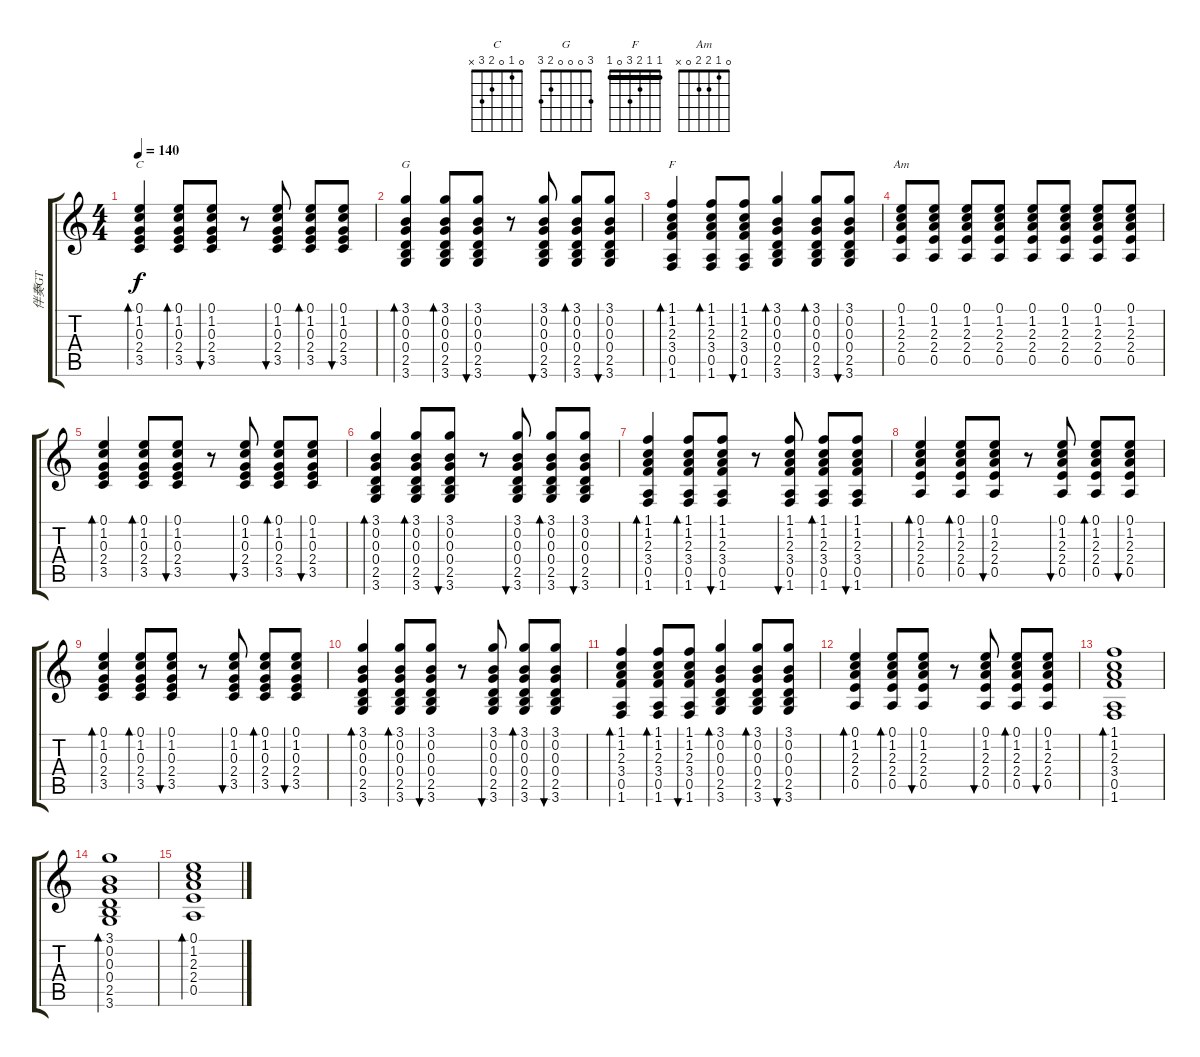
\track ("伴奏GT" "伴奏GT") {instrument acousticguitarsteel}
\staff {score tabs}
\tuning (E4 B3 G3 D3 A2 E2) {hide}
\chord ("C" 0 1 0 2 3 x)
\chord ("G" 3 0 0 0 2 3)
\chord ("F" 1 1 2 3 0 1) {barre 1}
\chord ("Am" 0 1 2 2 0 x)
\ts (4 4)
\tempo 140
\clef g2
\ks c
(0.1 1.2 0.3 2.4 3.5).4{bd 60 ch "C" dy f} (0.1 1.2 0.3 2.4 3.5).8{bd 60} (0.1 1.2 0.3 2.4 3.5).8{bu 60} r.8 (0.1 1.2 0.3 2.4 3.5).8{bu 60} (0.1 1.2 0.3 2.4 3.5).8{bd 60} (0.1 1.2 0.3 2.4 3.5).8{bu 60} |
(3.1 0.2 0.3 0.4 2.5 3.6).4{bd 60 ch "G"} (3.1 0.2 0.3 0.4 2.5 3.6).8{bd 60} (3.1 0.2 0.3 0.4 2.5 3.6).8{bu 60} r.8 (3.1 0.2 0.3 0.4 2.5 3.6).8{bu 60} (3.1 0.2 0.3 0.4 2.5 3.6).8{bd 60} (3.1 0.2 0.3 0.4 2.5 3.6).8{bu 60} |
(1.1 1.2 2.3 3.4 0.5 1.6).4{bd 60 ch "F"} (1.1 1.2 2.3 3.4 0.5 1.6).8{bd 60} (1.1 1.2 2.3 3.4 0.5 1.6).8{bu 60} (3.1 0.2 0.3 0.4 2.5 3.6).4{bd 60} (3.1 0.2 0.3 0.4 2.5 3.6).8{bd 60} (3.1 0.2 0.3 0.4 2.5 3.6).8{bu 60} |
(0.1 1.2 2.3 2.4 0.5).8{ch "Am"} (0.1 1.2 2.3 2.4 0.5).8 (0.1 1.2 2.3 2.4 0.5).8 (0.1 1.2 2.3 2.4 0.5).8 (0.1 1.2 2.3 2.4 0.5).8 (0.1 1.2 2.3 2.4 0.5).8 (0.1 1.2 2.3 2.4 0.5).8 (0.1 1.2 2.3 2.4 0.5).8 |
(0.1 1.2 0.3 2.4 3.5).4{bd 60} (0.1 1.2 0.3 2.4 3.5).8{bd 60} (0.1 1.2 0.3 2.4 3.5).8{bu 60} r.8 (0.1 1.2 0.3 2.4 3.5).8{bu 60} (0.1 1.2 0.3 2.4 3.5).8{bd 60} (0.1 1.2 0.3 2.4 3.5).8{bu 60} |
(3.1 0.2 0.3 0.4 2.5 3.6).4{bd 60} (3.1 0.2 0.3 0.4 2.5 3.6).8{bd 60} (3.1 0.2 0.3 0.4 2.5 3.6).8{bu 60} r.8 (3.1 0.2 0.3 0.4 2.5 3.6).8{bu 60} (3.1 0.2 0.3 0.4 2.5 3.6).8{bd 60} (3.1 0.2 0.3 0.4 2.5 3.6).8{bu 60} |
(1.1 1.2 2.3 3.4 0.5 1.6).4{bd 60} (1.1 1.2 2.3 3.4 0.5 1.6).8{bd 60} (1.1 1.2 2.3 3.4 0.5 1.6).8{bu 60} r.8 (1.1 1.2 2.3 3.4 0.5 1.6).8{bu 60} (1.1 1.2 2.3 3.4 0.5 1.6).8{bd 60} (1.1 1.2 2.3 3.4 0.5 1.6).8{bu 60} |
(0.1 1.2 2.3 2.4 0.5).4{bd 60} (0.1 1.2 2.3 2.4 0.5).8{bd 60} (0.1 1.2 2.3 2.4 0.5).8{bu 60} r.8 (0.1 1.2 2.3 2.4 0.5).8{bu 60} (0.1 1.2 2.3 2.4 0.5).8{bd 60} (0.1 1.2 2.3 2.4 0.5).8{bu 60} |
(0.1 1.2 0.3 2.4 3.5).4{bd 60} (0.1 1.2 0.3 2.4 3.5).8{bd 60} (0.1 1.2 0.3 2.4 3.5).8{bu 60} r.8 (0.1 1.2 0.3 2.4 3.5).8{bu 60} (0.1 1.2 0.3 2.4 3.5).8{bd 60} (0.1 1.2 0.3 2.4 3.5).8{bu 60} |
(3.1 0.2 0.3 0.4 2.5 3.6).4{bd 60} (3.1 0.2 0.3 0.4 2.5 3.6).8{bd 60} (3.1 0.2 0.3 0.4 2.5 3.6).8{bu 60} r.8 (3.1 0.2 0.3 0.4 2.5 3.6).8{bu 60} (3.1 0.2 0.3 0.4 2.5 3.6).8{bd 60} (3.1 0.2 0.3 0.4 2.5 3.6).8{bu 60} |
(1.1 1.2 2.3 3.4 0.5 1.6).4{bd 60} (1.1 1.2 2.3 3.4 0.5 1.6).8{bd 60} (1.1 1.2 2.3 3.4 0.5 1.6).8{bu 60} (3.1 0.2 0.3 0.4 2.5 3.6).4{bd 60} (3.1 0.2 0.3 0.4 2.5 3.6).8{bd 60} (3.1 0.2 0.3 0.4 2.5 3.6).8{bu 60} |
(0.1 1.2 2.3 2.4 0.5).4{bd 60} (0.1 1.2 2.3 2.4 0.5).8{bd 60} (0.1 1.2 2.3 2.4 0.5).8{bu 60} r.8 (0.1 1.2 2.3 2.4 0.5).8{bu 60} (0.1 1.2 2.3 2.4 0.5).8{bd 60} (0.1 1.2 2.3 2.4 0.5).8{bu 60} |
(1.1 1.2 2.3 3.4 0.5 1.6).1{bd 480} |
(3.1 0.2 0.3 0.4 2.5 3.6).1{bd 480} |
(0.1 1.2 2.3 2.4 0.5).1{bd 480}
